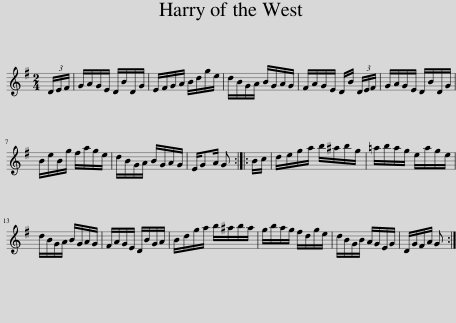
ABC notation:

X:1
L:1/8
M:2/4
I:linebreak $
K:G
V:1 treble
V:1
 (3D/E/F/ | G/A/G/E/ D/B/D/G/ | E/F/G/A/ B/d/g/e/ | d/B/G/A/ B/G/A/G/ | F/A/G/E/ D/B/ (3D/E/F/ | %5
 G/A/G/E/ D/B/D/G/ |$ B/e/B/g/ f/a/g/e/ | d/B/G/A/ B/G/A/G/ | E/GA/ G :: B/c/ | %10
 d/e/g/a/ b/^a/b/g/ | =a/b/a/g/ e/a/g/e/ |$ d/B/G/A/ B/G/A/G/ | F/A/G/E/ D/B/G/A/ | B/d/g/a/ b/^a/b/a/ | %15
 g/b/a/g/ f/d/g/e/ | d/B/G/B/ A/G/E/G/ | D/G/F/A/ G :| %18
